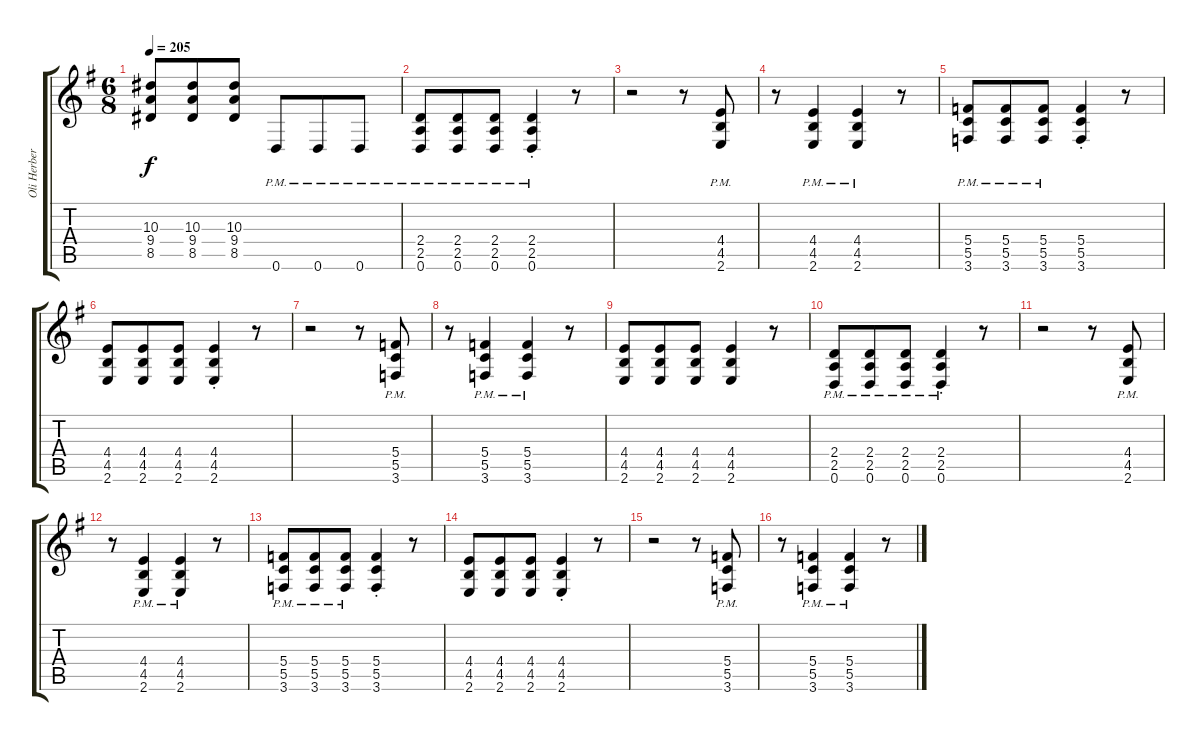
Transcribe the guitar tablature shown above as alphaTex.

\track ("Oli Herbert" "Oli Herber") {instrument distortionguitar}
\staff {score tabs}
\tuning (D4 A3 F3 C3 G2 D2) {hide}
\ts (6 8)
\tempo 205
\clef g2
\ks g
(10.3 9.4 8.5).8{dy f} (10.3 9.4 8.5).8 (10.3 9.4 8.5).8 0.6{pm}.8 0.6{pm}.8 0.6{pm}.8 |
(2.4{pm} 2.5{pm} 0.6{pm}).8 (2.4{pm} 2.5{pm} 0.6{pm}).8 (2.4{pm} 2.5{pm} 0.6{pm}).8 (2.4{pm st} 2.5{pm st} 0.6{pm st}).4 r.8 |
r.2 r.8 (4.4{pm} 4.5{pm} 2.6{pm}).8 |
r.8 (4.4{pm} 4.5{pm} 2.6{pm}).4 (4.4{pm} 4.5{pm} 2.6{pm}).4 r.8 |
(5.4{pm} 5.5{pm} 3.6{pm}).8 (5.4{pm} 5.5{pm} 3.6{pm}).8 (5.4{pm} 5.5{pm} 3.6{pm}).8 (5.4{st} 5.5{st} 3.6{st}).4 r.8 |
(4.4 4.5 2.6).8 (4.4 4.5 2.6).8 (4.4 4.5 2.6).8 (4.4{st} 4.5{st} 2.6{st}).4 r.8 |
r.2 r.8 (5.4{pm} 5.5{pm} 3.6{pm}).8 |
r.8 (5.4{pm} 5.5{pm} 3.6{pm}).4 (5.4{pm} 5.5{pm} 3.6{pm}).4 r.8 |
(4.4 4.5 2.6).8 (4.4 4.5 2.6).8 (4.4 4.5 2.6).8 (4.4 4.5 2.6).4 r.8 |
(2.4{pm} 2.5{pm} 0.6{pm}).8 (2.4{pm} 2.5{pm} 0.6{pm}).8 (2.4{pm} 2.5{pm} 0.6{pm}).8 (2.4{pm st} 2.5{pm st} 0.6{pm st}).4 r.8 |
r.2 r.8 (4.4{pm} 4.5{pm} 2.6{pm}).8 |
r.8 (4.4{pm} 4.5{pm} 2.6{pm}).4 (4.4{pm} 4.5{pm} 2.6{pm}).4 r.8 |
(5.4{pm} 5.5{pm} 3.6{pm}).8 (5.4{pm} 5.5{pm} 3.6{pm}).8 (5.4{pm} 5.5{pm} 3.6{pm}).8 (5.4{st} 5.5{st} 3.6{st}).4 r.8 |
(4.4 4.5 2.6).8 (4.4 4.5 2.6).8 (4.4 4.5 2.6).8 (4.4{st} 4.5{st} 2.6{st}).4 r.8 |
r.2 r.8 (5.4{pm} 5.5{pm} 3.6{pm}).8 |
r.8 (5.4{pm} 5.5{pm} 3.6{pm}).4 (5.4{pm} 5.5{pm} 3.6{pm}).4 r.8
